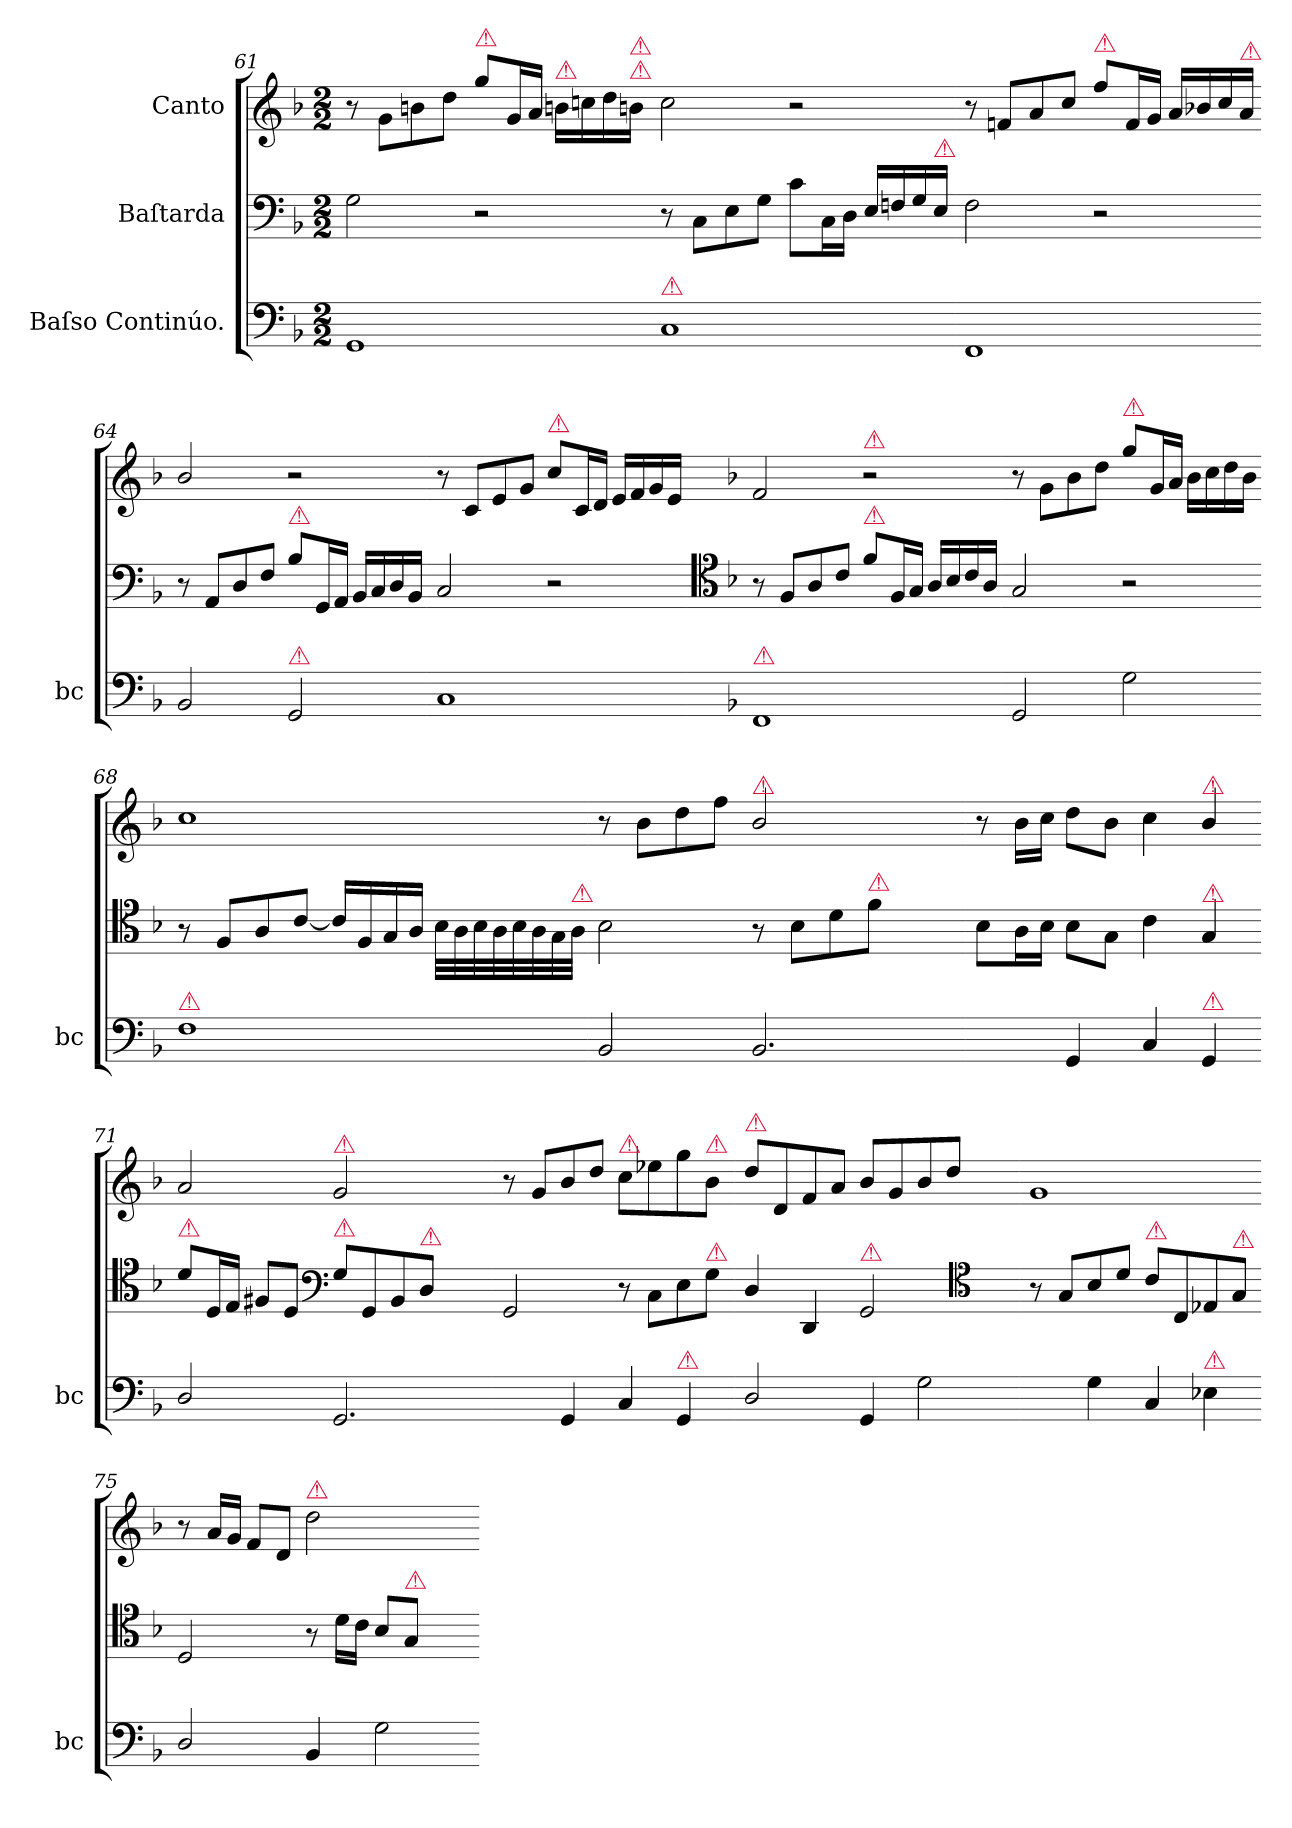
**kern	**kern	**kern
*part3	*part2	*part1
*staff3	*staff2	*staff1
*I"Baſso Continúo.	*I"Baſtarda	*I"Canto
*I'bc	*	*
*clefF4	*clefF4	*clefG2
*k[b-]	*k[b-]	*k[b-]
*M2/2	*M2/2	*M2/2
=61	=61	=61
1GG	2G\	8r
.	.	8g\L
.	.	8bn\
.	.	8dd\J
!	!	!LO:TX:a:color=crimson:t=⚠
.	2r	8gg\L
.	.	16g/L
.	.	16a/JJ
!	!	!LO:TX:a:color=crimson:t=⚠
.	.	16bn\LL
.	.	16ccn\
.	.	16dd\
!	!	!LO:TX:a:color=crimson:t=⚠
!	!	!LO:TX:a:color=crimson:t=⚠
.	.	16bn\JJ
=62-	=62-	=62-
!LO:TX:a:color=crimson:t=⚠	!	!
1C	8r	2cc\
.	8C\L	.
.	8E\	.
.	8G\J	.
.	8cL	2r
.	16CL	.
.	16DJJ	.
.	16ELL	.
.	16Fn/	.
.	16G/	.
!	!LO:TX:a:color=crimson:t=⚠	!
.	16E/JJ	.
=63-	=63-	=63-
1FF	2F\	8r
.	.	8fn/L
.	.	8a/
.	.	8cc/J
!	!	!LO:TX:a:color=crimson:t=⚠
.	2r	8ff\L
.	.	16f/L
.	.	16g/JJ
.	.	16a/LL
.	.	16b-X/
.	.	16cc/
!	!	!LO:TX:a:color=crimson:t=⚠
.	.	16a/JJ
=64-	=64-	=64-
2BB-/	8r	2b-/
.	8AA/L	.
.	8D/	.
.	8F/J	.
!	!LO:TX:a:color=crimson:t=⚠	!
!LO:TX:a:color=crimson:t=⚠	!	!
2GG/	8B-\L	2r
.	16GG/L	.
.	16AAJJ	.
.	16BB-LL	.
.	16C/	.
.	16D/	.
.	16BB-/JJ	.
=65-	=65-	=65-
1C	2C/	8r
.	.	8c/L
.	.	8e/
.	.	8g/J
!	!	!LO:TX:a:color=crimson:t=⚠
.	2r	8cc\L
.	.	16c/L
.	.	16d/JJ
.	.	16e/LL
.	.	16f/
.	.	16g/
.	.	16e/JJ
=66-	=66-	=66-
*	*clefC4	*
*	*k[b-]	*
!LO:TX:a:color=crimson:t=⚠	!	!
1FF	8r	2f/
.	8F/L	.
.	8A/	.
.	8c/J	.
!	!	!LO:TX:a:color=crimson:t=⚠
!	!LO:TX:a:color=crimson:t=⚠	!
.	8f\L	2r
.	16F/L	.
.	16GJJ	.
.	16ALL	.
.	16B-/	.
.	16c/	.
.	16A/JJ	.
=67-	=67-	=67-
2GG/	2G/	8r
.	.	8g\L
.	.	8b-\
.	.	8dd\J
!	!	!LO:TX:a:color=crimson:t=⚠
2G\	2r	8gg\L
.	.	16g/L
.	.	16a/JJ
.	.	16b-\LL
.	.	16cc\
.	.	16dd\
.	.	16b-\JJ
=68-	=68-	=68-
!LO:TX:a:color=crimson:t=⚠	!	!
1F	8r	1cc
.	8F/L	.
.	8A/	.
.	[8c/J	.
.	16c/LL]	.
.	16F/	.
.	16G/	.
.	16A/JJ	.
.	32B-\LLL	.
.	32A\	.
.	32B-\	.
.	32A\	.
.	32B-\	.
.	32A\	.
.	32G\	.
!	!LO:TX:a:color=crimson:t=⚠	!
.	32A\JJJ	.
=69-	=69-	=69-
2BB-/	2B-\	8r
.	.	8b-\L
.	.	8dd\
.	.	8ff\J
!	!	!LO:TX:a:color=crimson:t=⚠
2.BB-/	8r	2b-/
.	8B-\L	.
.	8d\	.
!	!LO:TX:a:color=crimson:t=⚠	!
.	8f\J	.
.	4ryy	4ryy
=70-	=70-	=70-
4ryy	8B-\L	8r
.	16A\L	16b-\LL
.	16B-\JJ	16cc\JJ
4GG/	8B-\L	8dd\L
.	8G\J	8b-\J
4C/	4c\	4cc\
!	!	!LO:TX:a:color=crimson:t=⚠
!	!LO:TX:a:color=crimson:t=⚠	!
!LO:TX:a:color=crimson:t=⚠	!	!
4GG/	4G/	4b-/
=71-	=71-	=71-
!	!LO:TX:a:color=crimson:t=⚠	!
2D/	8d\L	2a/
.	16D/L	.
.	16EJJ	.
.	8F#XL	.
.	8D/J	.
*	*clefF4	*
!	!	!LO:TX:a:color=crimson:t=⚠
!	!LO:TX:a:color=crimson:t=⚠	!
2.GG/	8G\L	2g/
.	8GG/	.
.	8BB-/	.
!	!LO:TX:a:color=crimson:t=⚠	!
.	8D/J	.
.	4ryy	4ryy
=72-	=72-	=72-
4ryy	2GG/	8r
.	.	8g/L
4GG/	.	8b-/
.	.	8dd/J
!	!	!LO:TX:a:color=crimson:t=⚠
4C/	8r	8cc\L
.	8C\L	8ee-X\
!LO:TX:a:color=crimson:t=⚠	!	!
4GG/	8E\	8gg\
!	!	!LO:TX:a:color=crimson:t=⚠
!	!LO:TX:a:color=crimson:t=⚠	!
.	8G\J	8b-/J
=73-	=73-	=73-
!	!	!LO:TX:a:color=crimson:t=⚠
2D/	4D/	8dd\L
.	.	8d/
.	4DD/	8f/
.	.	8a/J
!	!LO:TX:a:color=crimson:t=⚠	!
4GG/	2GG/	8b-/L
.	.	8g/
2G\	.	8b-/
.	.	8dd/J
*	*clefC4	*
.	4ryy	4ryy
=74-	=74-	=74-
4ryy	8r	1g
.	8G/L	.
4G\	8B-/	.
.	8d/J	.
!	!LO:TX:a:color=crimson:t=⚠	!
4C/	8c\L	.
.	8C/	.
!LO:TX:a:color=crimson:t=⚠	!	!
4E-X\	8E-X/	.
!	!LO:TX:a:color=crimson:t=⚠	!
.	8G/J	.
=75-	=75-	=75-
2D/	2D/	8r
.	.	16a/LL
.	.	16gJJ
.	.	8fL
.	.	8d/J
!	!	!LO:TX:a:color=crimson:t=⚠
4BB-/	8r	2dd\
.	16d\LL	.
.	16c\JJ	.
2G\	8B-/L	.
!	!LO:TX:a:color=crimson:t=⚠	!
.	8G/J	.
.	4ryy	4ryy
=-	=-	=-
*-	*-	*-
